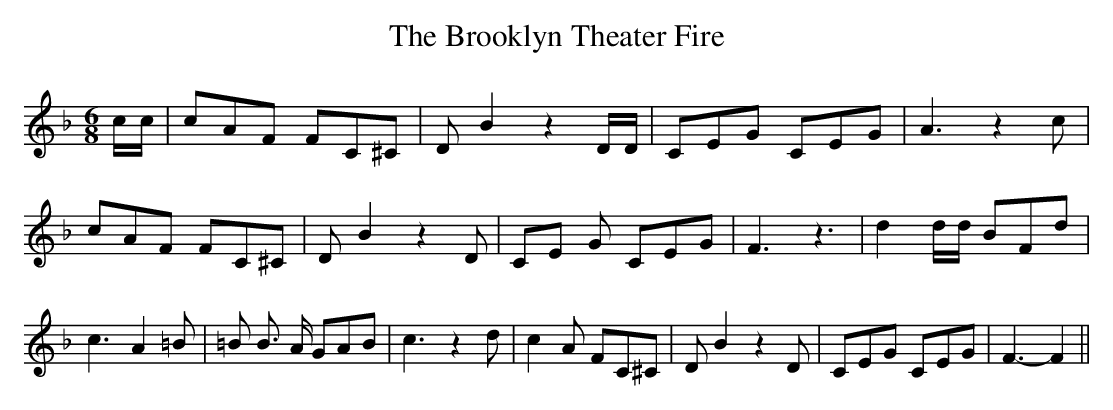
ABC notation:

X:1
T:The Brooklyn Theater Fire
M:6/8
L:1/8
K:F
 c/2c/2| cAF FC^C| D B2 z2 D/2D/2| CEG CEG| A3 z2 c| cAF FC^C| D B2 z2 D|\
C-E G CEG| F3 z3| d2 d/2d/2 BFd| c3- A2 =B| =B B3/2 A/2 GAB| c3 z2 d|\
 c2 A FC^C| D B2 z2 D| CEG CEG| F3- F2||
